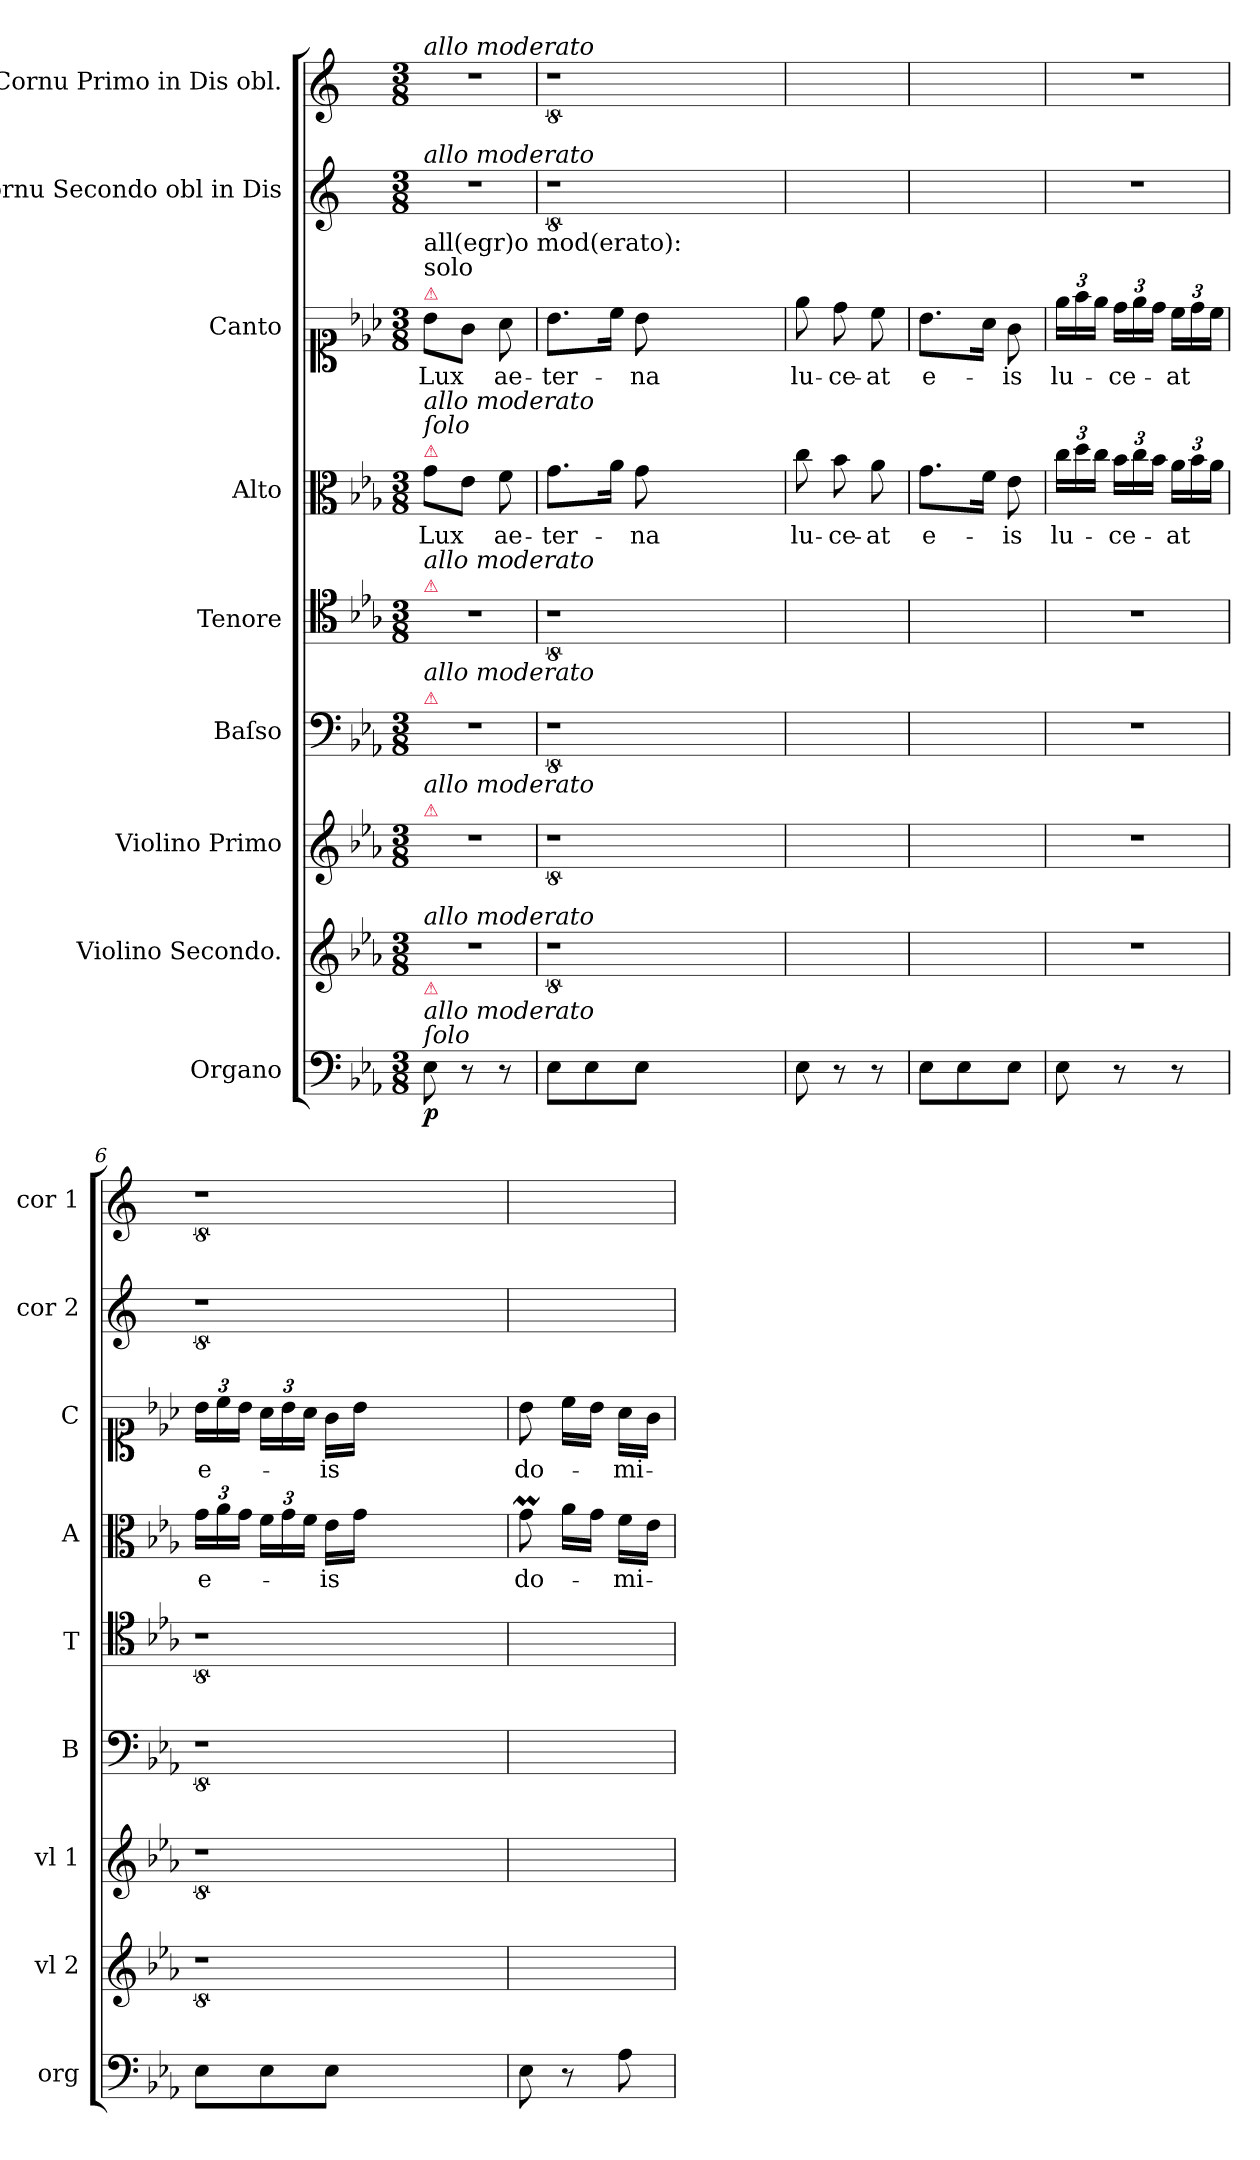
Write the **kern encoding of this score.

**kern	**dynam	**kern	**kern	**kern	**kern	**kern	**text	**kern	**text	**kern	**kern
*part9	*part9	*part8	*part7	*part6	*part5	*part4	*part4	*part3	*part3	*part2	*part1
*staff9	*staff9	*staff8	*staff7	*staff6	*staff5	*staff4	*staff4	*staff3	*staff3	*staff2	*staff1
*I"Organo	*	*I"Violino Secondo.	*I"Violino Primo	*I"Baſso	*I"Tenore	*I"Alto	*	*I"Canto	*	*I"Cornu Secondo obl in Dis	*I"Cornu Primo in Dis obl.
*I'org	*	*I'vl 2	*I'vl 1	*I'B	*I'T	*I'A	*	*I'C	*	*I'cor 2	*I'cor 1
*clefF4	*	*clefG2	*clefG2	*clefF4	*clefC4	*clefC3	*	*clefC1	*	*clefG2	*clefG2
*	*	*	*	*	*	*	*	*	*	*ITrd5c9	*ITrd5c9
*k[b-e-a-]	*	*k[b-e-a-]	*k[b-e-a-]	*k[b-e-a-]	*k[b-e-a-]	*k[b-e-a-]	*	*k[b-e-a-]	*	*k[b-e-a-]	*k[b-e-a-]
*E-:	*	*E-:	*E-:	*E-:	*E-:	*E-:	*	*E-:	*	*E-:	*E-:
*M3/8	*	*M3/8	*M3/8	*M3/8	*M3/8	*M3/8	*	*M3/8	*	*M3/8	*M3/8
=1	=1	=1	=1	=1	=1	=1	=1	=1	=1	=1	=1
!	!	!	!	!	!	!	!	!	!	!	!LO:TX:a:i:t=allo moderato
!	!	!	!	!	!	!	!	!	!	!LO:TX:a:i:t=allo moderato	!
!	!	!	!	!	!	!	!	!LO:TX:a:color=crimson:t=⚠	!	!	!
!	!	!	!	!	!	!	!	!LO:TX:a:t=solo	!	!	!
!	!	!	!	!	!	!	!	!LO:TX:a:t=all(egr)o mod(erato)&colon;	!	!	!
!	!	!	!	!	!	!LO:TX:a:color=crimson:t=⚠	!	!	!	!	!
!	!	!	!	!	!	!LO:TX:a:i:t=ſolo	!	!	!	!	!
!	!	!	!	!	!	!LO:TX:a:i:t=allo moderato	!	!	!	!	!
!	!	!	!	!	!LO:TX:a:color=crimson:t=⚠	!	!	!	!	!	!
!	!	!	!	!	!LO:TX:a:i:t=allo moderato	!	!	!	!	!	!
!	!	!	!	!LO:TX:a:color=crimson:t=⚠	!	!	!	!	!	!	!
!	!	!	!	!LO:TX:a:i:t=allo moderato	!	!	!	!	!	!	!
!	!	!	!LO:TX:a:color=crimson:t=⚠	!	!	!	!	!	!	!	!
!	!	!	!LO:TX:a:i:t=allo moderato	!	!	!	!	!	!	!	!
!	!	!LO:TX:a:i:t=allo moderato	!	!	!	!	!	!	!	!	!
!LO:TX:a:i:t=ſolo	!	!	!	!	!	!	!	!	!	!	!
!LO:TX:a:i:t=allo moderato	!	!	!	!	!	!	!	!	!	!	!
!LO:TX:a:color=crimson:t=⚠	!	!	!	!	!	!	!	!	!	!	!
8E-\	p	4.r	4.r	4.r	4.r	8g\L	Lux	8b-\L	Lux	4.r	4.r
8r	.	.	.	.	.	8e-\J	.	8g\J	.	.	.
8r	.	.	.	.	.	8f\	ae-	8a-\	ae-	.	.
=2	=2	=2	=2	=2	=2	=2	=2	=2	=2	=2	=2
8E-\L	.	8%9r	8%9r	8%9r	8%9r	8.g\L	-ter-	8.b-\L	-ter-	8%9r	8%9r
8E-\	.	.	.	.	.	.	.	.	.	.	.
.	.	.	.	.	.	16a-\Jk	.	16cc\Jk	.	.	.
8E-\J	.	.	.	.	.	8g\	-na	8b-\	-na	.	.
2.ryy	.	.	.	.	.	2.ryy	.	2.ryy	.	.	.
=3	=3	=3	=3	=3	=3	=3	=3	=3	=3	=3	=3
8E-\	.	4.ryy	4.ryy	4.ryy	4.ryy	8cc\	lu-	8ee-\	lu-	4.ryy	4.ryy
8r	.	.	.	.	.	8b-\	-ce-	8dd\	-ce-	.	.
8r	.	.	.	.	.	8a-\	-at	8cc\	-at	.	.
=4	=4	=4	=4	=4	=4	=4	=4	=4	=4	=4	=4
8E-\L	.	4.ryy	4.ryy	4.ryy	4.ryy	8.g\L	e-	8.b-\L	e-	4.ryy	4.ryy
8E-\	.	.	.	.	.	.	.	.	.	.	.
.	.	.	.	.	.	16f\Jk	.	16a-\Jk	.	.	.
8E-\J	.	.	.	.	.	8e-\	-is	8g\	-is	.	.
=5	=5	=5	=5	=5	=5	=5	=5	=5	=5	=5	=5
8E-\	.	4.r	4.r	4.r	4.r	24cc\LL	lu-	24ee-\LL	lu-	4.r	4.r
.	.	.	.	.	.	24dd\	.	24ff\	.	.	.
.	.	.	.	.	.	24cc\JJ	.	24ee-\JJ	.	.	.
8r	.	.	.	.	.	24b-\LL	-ce-	24dd\LL	-ce-	.	.
.	.	.	.	.	.	24cc\	.	24ee-\	.	.	.
.	.	.	.	.	.	24b-\JJ	.	24dd\JJ	.	.	.
8r	.	.	.	.	.	24a-\LL	-at	24cc\LL	-at	.	.
.	.	.	.	.	.	24b-\	.	24dd\	.	.	.
.	.	.	.	.	.	24a-\JJ	.	24cc\JJ	.	.	.
=6	=6	=6	=6	=6	=6	=6	=6	=6	=6	=6	=6
8E-\L	.	8%9r	8%9r	8%9r	8%9r	24g\LL	e-	24b-\LL	e-	8%9r	8%9r
.	.	.	.	.	.	24a-\	.	24cc\	.	.	.
.	.	.	.	.	.	24g\JJ	.	24b-\JJ	.	.	.
8E-\	.	.	.	.	.	24f\LL	.	24a-\LL	.	.	.
.	.	.	.	.	.	24g\	.	24b-\	.	.	.
.	.	.	.	.	.	24f\JJ	.	24a-\JJ	.	.	.
8E-\J	.	.	.	.	.	16e-\LL	-is	16g\LL	-is	.	.
.	.	.	.	.	.	16g\JJ	.	16b-\JJ	.	.	.
2.ryy	.	.	.	.	.	2.ryy	.	2.ryy	.	.	.
=7	=7	=7	=7	=7	=7	=7	=7	=7	=7	=7	=7
8E-\	.	4.ryy	4.ryy	4.ryy	4.ryy	8gm\	do-	8b-\	do-	4.ryy	4.ryy
8r	.	.	.	.	.	16a-\LL	.	16cc\LL	.	.	.
.	.	.	.	.	.	16g\JJ	.	16b-\JJ	.	.	.
8A-\	.	.	.	.	.	16f\LL	-mi-	16a-\LL	-mi-	.	.
.	.	.	.	.	.	16e-\JJ	.	16g\JJ	.	.	.
=	=	=	=	=	=	=	=	=	=	=	=
*-	*-	*-	*-	*-	*-	*-	*-	*-	*-	*-	*-
